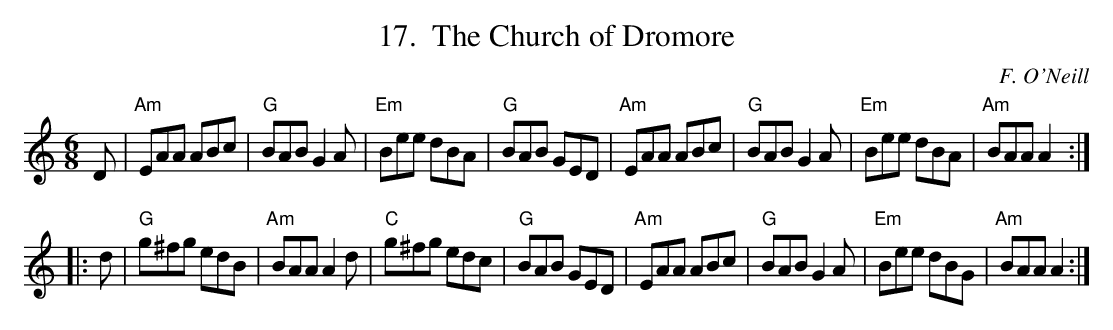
X:1
T:Church of Dromore, The
C:F. O'Neill
L:1/8
M:6/8
%%score 1 | 2
K:Am
V:1
D|"Am"EAA ABc|"G"BAB G2A|"Em"Bee dBA|"G"BAB GED|"Am"EAA ABc|"G"BAB G2A|"Em"Bee dBA|"Am"BAA A2:|
|:d|"G"g^fg edB|"Am"BAA A2d|"C"g^fg edc|"G"BAB GED|"Am"EAA ABc|"G"BAB G2A|"Em"Bee dBG|"Am"BAA A2:|
V:C clef=bass middle=D octave=-1
D|A3E3|G3d3|e3B2A|G3D3|A3E3|G3d3|e2B EFG|A3A2:|
|:D|G3D3|A3A2B|C3G3|BAB GED|A3E3|G3d3|e2B EFG|A3A2:|
